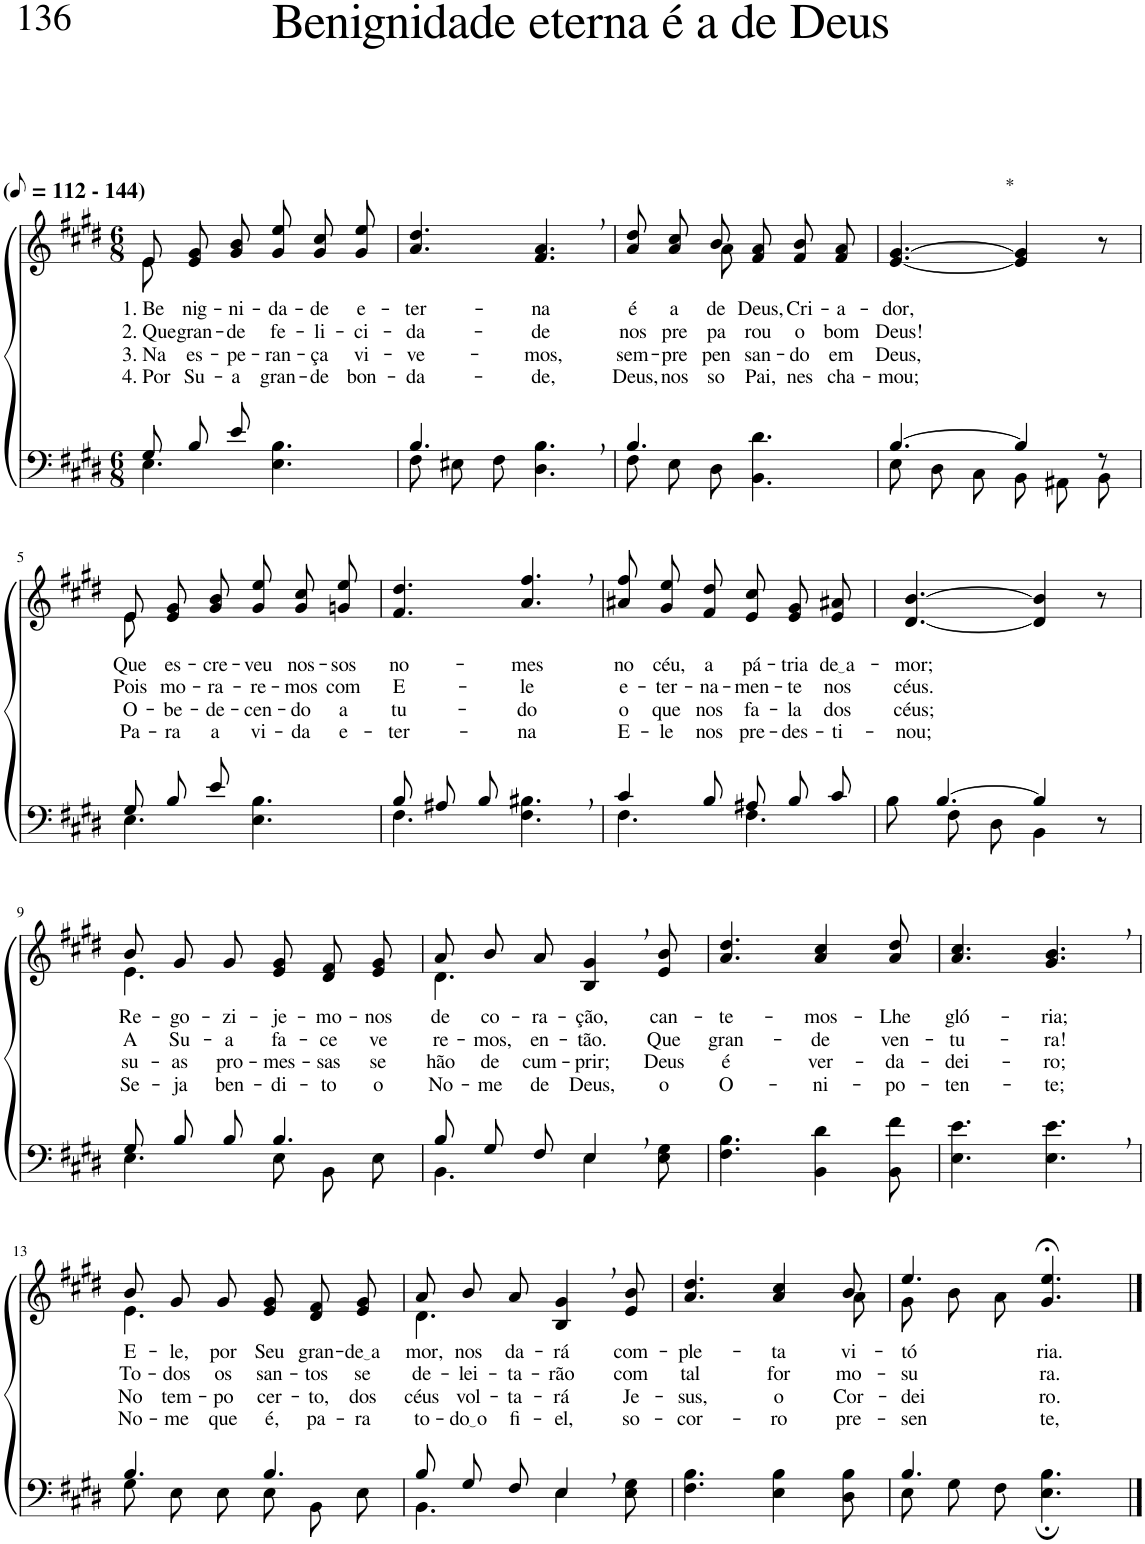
**kern	**kern	**text	**text	**text	**text
*part2	*part1	*part1	*part1	*part1	*part1
*staff2	*staff1	*staff1	*staff1	*staff1	*staff1
*I"Parte III e IV	*I"Parte I e II	*	*	*	*
*clefF4	*clefG2	*	*	*	*
*Trd1c2	*Trd1c2	*	*	*	*
*k[f#c#g#d#]	*k[f#c#g#d#]	*	*	*	*
*M6/8	*M6/8	*	*	*	*
*MM56	*MM56	*	*	*	*
=1	=1	=1	=1	=1	=1
*^	*^	*	*	*	*
!	!	!LO:TX:a:B:t=(	!	!	!	!	!
!	!	!LO:TX:a:B:t=- 144)	!	!	!	!	!
!	!	!	!	!LO:LY:b	!LO:LY:b	!LO:LY:b	!LO:LY:b
8G#/L	4.E\	8e/L	8e\	1. Be-	2. Que	3. Na	4. Por
!	!	!	!	!LO:LY:b	!LO:LY:b	!LO:LY:b	!LO:LY:b
8B/	.	8e/ 8g#/	2ryy	-nig-	gran-	es-	Su-
!	!	!	!	!LO:LY:b	!LO:LY:b	!LO:LY:b	!LO:LY:b
8e/J	.	8g#/ 8b/J	.	-ni-	-de	-pe-	-a
!	!	!	!	!LO:LY:b	!LO:LY:b	!LO:LY:b	!LO:LY:b
4.ryy	4.E\ 4.B\	8g#\ 8ee\L	.	-da-	fe-	-ran-	gran-
!	!	!	!	!LO:LY:b	!LO:LY:b	!LO:LY:b	!LO:LY:b
.	.	8g#\ 8cc#\	.	-de	-li-	-ça	-de
!	!	!	!	!LO:LY:b	!LO:LY:b	!LO:LY:b	!LO:LY:b
.	.	8g#\ 8ee\J	8ryy	e-	-ci-	vi-	bon-
=2	=2	=2	=2	=2	=2	=2	=2
!	!	!	!	!LO:LY:b	!LO:LY:b	!LO:LY:b	!LO:LY:b
*	*	*v	*v	*	*	*	*
4.B/	8F#\L	4.a/ 4.dd#/	-ter-	-da-	-ve-	-da-
.	8E#X\	.	.	.	.	.
.	8F#\J	.	.	.	.	.
!	!	!	!LO:LY:b	!LO:LY:b	!LO:LY:b	!LO:LY:b
4.ryy	4.D#\ 4.B\	4.f#/, 4.a/,	-na	-de	-mos,	-de,
=3	=3	=3	=3	=3	=3	=3
!	!	!	!LO:LY:b	!LO:LY:b	!LO:LY:b	!LO:LY:b
*	*	*^	*	*	*	*
4.B/	8F#\L	8a/ 8dd#/L	4ryy	é	nos	sem-	Deus,
!	!	!	!	!LO:LY:b	!LO:LY:b	!LO:LY:b	!LO:LY:b
.	8E\	8a/ 8cc#/	.	a	pre-	-pre	nos-
!	!	!	!	!LO:LY:b	!LO:LY:b	!LO:LY:b	!LO:LY:b
.	8D#\J	8b/J	8a\	de	-pa-	pen-	-so
!	!	!	!	!LO:LY:b	!LO:LY:b	!LO:LY:b	!LO:LY:b
4.ryy	4.BB\ 4.d#\	8f#/ 8a/L	4.ryy	Deus,	-rou	-san-	Pai,
!	!	!	!	!LO:LY:b	!LO:LY:b	!LO:LY:b	!LO:LY:b
.	.	8f#/ 8b/	.	Cri-	o	-do	nes
!	!	!	!	!LO:LY:b	!LO:LY:b	!LO:LY:b	!LO:LY:b
.	.	8f#/ 8a/J	.	-a-	bom	em	cha-
*	*	*v	*v	*	*	*	*
=4	=4	=4	=4	=4	=4	=4
!	!	!LO:TX:a:t=*	!	!	!	!
!	!	!	!LO:LY:b	!LO:LY:b	!LO:LY:b	!LO:LY:b
[4.B/	8E\L	[4.e/ [4.g#/	-dor,	Deus!	Deus,	-mou;
.	8D#\	.	.	.	.	.
.	8C#\J	.	.	.	.	.
4B/]	8BB\L	4e/] 4g#/]	.	.	.	.
.	8AA#X\	.	.	.	.	.
8r	8BB\J	8r	.	.	.	.
!!LO:LB:g=z
=5	=5	=5	=5	=5	=5	=5
!	!	!	!LO:LY:b	!LO:LY:b	!LO:LY:b	!LO:LY:b
*	*	*^	*	*	*	*
8G#/L	4.E\	8e/L	8e\	Que	Pois	O-	Pa-
!	!	!	!	!LO:LY:b	!LO:LY:b	!LO:LY:b	!LO:LY:b
8B/	.	8e/ 8g#/	2ryy	es-	mo-	-be-	-ra
!	!	!	!	!LO:LY:b	!LO:LY:b	!LO:LY:b	!LO:LY:b
8e/J	.	8g#/ 8b/J	.	-cre-	-ra-	-de-	a
!	!	!	!	!LO:LY:b	!LO:LY:b	!LO:LY:b	!LO:LY:b
4.E\ 4.B\	4.ryy	8g#\ 8ee\L	.	-veu	-re-	-cen-	vi-
!	!	!	!	!LO:LY:b	!LO:LY:b	!LO:LY:b	!LO:LY:b
.	.	8g#\ 8cc#\	.	nos-	-mos	-do	-da
!	!	!	!	!LO:LY:b	!LO:LY:b	!LO:LY:b	!LO:LY:b
.	.	8gn\ 8ee\J	8ryy	-sos	com	a	e-
=6	=6	=6	=6	=6	=6	=6	=6
!	!	!	!	!LO:LY:b	!LO:LY:b	!LO:LY:b	!LO:LY:b
*	*	*v	*v	*	*	*	*
8B/L	4.F#\	4.f#/ 4.dd#/	no-	E-	tu-	-ter-
8A#X/	.	.	.	.	.	.
8B/J	.	.	.	.	.	.
!	!	!	!LO:LY:b	!LO:LY:b	!LO:LY:b	!LO:LY:b
4.ryy	4.F#\ 4.B#X\	4.a/, 4.ff#/,	-mes	-le	-do	-na
=7	=7	=7	=7	=7	=7	=7
!	!	!	!LO:LY:b	!LO:LY:b	!LO:LY:b	!LO:LY:b
4c#/	4.F#\	8a#X\ 8ff#\L	no	e-	o	E-
!	!	!	!LO:LY:b	!LO:LY:b	!LO:LY:b	!LO:LY:b
.	.	8g#\ 8ee\	céu,	-ter-	que	-le
!	!	!	!LO:LY:b	!LO:LY:b	!LO:LY:b	!LO:LY:b
8B/	.	8f#\ 8dd#\J	a	-na-	nos	nos
!	!	!	!LO:LY:b	!LO:LY:b	!LO:LY:b	!LO:LY:b
8A#X/L	4.F#\	8e/ 8cc#/L	pá-	-men-	fa-	pre-
!	!	!	!LO:LY:b	!LO:LY:b	!LO:LY:b	!LO:LY:b
8B/	.	8e/ 8g#/	-tria	-te	-la	-des-
!	!	!	!LO:LY:b	!LO:LY:b	!LO:LY:b	!LO:LY:b
8c#/J	.	8e/ 8a#X/J	de a	nos	dos	-ti-
=8	=8	=8	=8	=8	=8	=8
!	!	!	!LO:LY:b	!LO:LY:b	!LO:LY:b	!LO:LY:b
[4.B/	8B\L	[4.d#/ [4.b/	-mor;	céus.	céus;	-nou;
.	8F#\J	.	.	.	.	.
.	8D#\	.	.	.	.	.
4B/]	4BB\	4d#/] 4b/]	.	.	.	.
8r	8ryy	8r	.	.	.	.
!!LO:LB:g=z
=9	=9	=9	=9	=9	=9	=9
*	*	*^	*	*	*	*
!	!	!	!	!LO:LY:b	!LO:LY:b	!LO:LY:b	!LO:LY:b
8G#/L	4.E\	8b/L	4.e\	Re-	A	su-	Se-
!	!	!	!	!LO:LY:b	!LO:LY:b	!LO:LY:b	!LO:LY:b
8B/	.	8g#/	.	-go-	Su-	-as	-ja
!	!	!	!	!LO:LY:b	!LO:LY:b	!LO:LY:b	!LO:LY:b
8B/J	.	8g#/J	.	-zi-	-a	pro-	ben-
!	!	!	!	!LO:LY:b	!LO:LY:b	!LO:LY:b	!LO:LY:b
4.B/	8E\L	8e/ 8g#/L	4.ryy	-je-	fa-	-mes-	-di-
!	!	!	!	!LO:LY:b	!LO:LY:b	!LO:LY:b	!LO:LY:b
.	8BB\	8d#/ 8f#/	.	-mo-	-ce	-sas	-to
!	!	!	!	!LO:LY:b	!LO:LY:b	!LO:LY:b	!LO:LY:b
.	8E\J	8e/ 8g#/J	.	-nos	ve-	se	o
=10	=10	=10	=10	=10	=10	=10	=10
!	!	!	!	!LO:LY:b	!LO:LY:b	!LO:LY:b	!LO:LY:b
8B/L	4.BB\	8a/L	4.d#\	de	-re-	hão	No-
!	!	!	!	!LO:LY:b	!LO:LY:b	!LO:LY:b	!LO:LY:b
8G#/	.	8b/	.	co-	-mos,	de	-me
!	!	!	!	!LO:LY:b	!LO:LY:b	!LO:LY:b	!LO:LY:b
8F#/J	.	8a/J	.	-ra-	en-	cum-	de
!	!	!	!	!LO:LY:b	!LO:LY:b	!LO:LY:b	!LO:LY:b
4E,/	4E\	4B/, 4g#/,	4.ryy	-ção,	-tão.	-prir;	Deus,
!	!	!	!	!LO:LY:b	!LO:LY:b	!LO:LY:b	!LO:LY:b
8ryy	8E\ 8G#\	8e/ 8b/	.	can-	Que	Deus	o
*	*	*v	*v	*	*	*	*
=11	=11	=11	=11	=11	=11	=11
!	!	!	!LO:LY:b	!LO:LY:b	!LO:LY:b	!LO:LY:b
*v	*v	*	*	*	*	*
4.F#\ 4.B\	4.a/ 4.dd#/	-te-	gran-	é	O-
!	!	!LO:LY:b	!LO:LY:b	!LO:LY:b	!LO:LY:b
4BB\ 4d#\	4a/ 4cc#/	-mos-	-de	ver-	-ni-
!	!	!LO:LY:b	!LO:LY:b	!LO:LY:b	!LO:LY:b
8BB\ 8f#\	8a/ 8dd#/	-Lhe	ven-	-da-	-po-
=12	=12	=12	=12	=12	=12
!	!	!LO:LY:b	!LO:LY:b	!LO:LY:b	!LO:LY:b
4.E\ 4.e\	4.a/ 4.cc#/	gló-	-tu-	-dei-	-ten-
!	!	!LO:LY:b	!LO:LY:b	!LO:LY:b	!LO:LY:b
4.E\, 4.e\,	4.g#/, 4.b/,	-ria;	-ra!	-ro;	-te;
!!LO:LB:g=z
=13	=13	=13	=13	=13	=13
*^	*^	*	*	*	*
!	!	!	!	!LO:LY:b	!LO:LY:b	!LO:LY:b	!LO:LY:b
4.B/	8G#\L	8b/L	4.e\	E-	To-	No	No-
!	!	!	!	!LO:LY:b	!LO:LY:b	!LO:LY:b	!LO:LY:b
.	8E\	8g#/	.	-le,	-dos	tem-	-me
!	!	!	!	!LO:LY:b	!LO:LY:b	!LO:LY:b	!LO:LY:b
.	8E\J	8g#/J	.	por	os	-po	que
!	!	!	!	!LO:LY:b	!LO:LY:b	!LO:LY:b	!LO:LY:b
4.B/	8E\L	8e/ 8g#/L	4.ryy	Seu	san-	cer-	é,
!	!	!	!	!LO:LY:b	!LO:LY:b	!LO:LY:b	!LO:LY:b
.	8BB\	8d#/ 8f#/	.	gran-	-tos	-to,	pa-
!	!	!	!	!LO:LY:b	!LO:LY:b	!LO:LY:b	!LO:LY:b
.	8E\J	8e/ 8g#/J	.	de a	se	dos	-ra
=14	=14	=14	=14	=14	=14	=14	=14
!	!	!	!	!LO:LY:b	!LO:LY:b	!LO:LY:b	!LO:LY:b
8B/L	4.BB\	8a/L	4.d#\	mor,	de-	céus	to-
!	!	!	!	!LO:LY:b	!LO:LY:b	!LO:LY:b	!LO:LY:b
8G#/	.	8b/	.	nos	-lei-	vol-	do o
!	!	!	!	!LO:LY:b	!LO:LY:b	!LO:LY:b	!LO:LY:b
8F#/J	.	8a/J	.	da-	-ta-	-ta-	fi-
!	!	!	!	!LO:LY:b	!LO:LY:b	!LO:LY:b	!LO:LY:b
4E,/	4E\	4B/, 4g#/,	4.ryy	-rá	-rão	-rá	-el,
!	!	!	!	!LO:LY:b	!LO:LY:b	!LO:LY:b	!LO:LY:b
8ryy	8E\ 8G#\	8e/ 8b/	.	com-	com	Je-	so-
=15	=15	=15	=15	=15	=15	=15	=15
!	!	!	!	!LO:LY:b	!LO:LY:b	!LO:LY:b	!LO:LY:b
*v	*v	*	*	*	*	*	*
4.F#\ 4.B\	4.a/ 4.dd#/	8ryy	-ple-	tal	-sus,	-cor-
!	!	!	!LO:LY:b	!LO:LY:b	!LO:LY:b	!LO:LY:b
*	*v	*v	*	*	*	*
4E\ 4B\	4a/ 4cc#/	-ta	for-	o	-ro
*	*^	*	*	*	*
!	!	!	!LO:LY:b	!LO:LY:b	!LO:LY:b	!LO:LY:b
8D#\ 8B\	8b/	8a\	vi-	-mo-	Cor-	pre-
=16	=16	=16	=16	=16	=16	=16
*^	*	*	*	*	*	*
!	!	!	!	!LO:LY:b	!LO:LY:b	!LO:LY:b	!LO:LY:b
4.B/	8E\L	4.ee/	8g#\L	-tó-	-su-	-dei-	-sen-
.	8G#\	.	8b\	.	.	.	.
.	8F#\J	.	8a\J	.	.	.	.
!	!	!	!	!LO:LY:b	!LO:LY:b	!LO:LY:b	!LO:LY:b
4.ryy	4.E\; 4.B\;	4.g#/;< 4.ee/;<	4.ryy	-ria.	-ra.	-ro.	-te,
*v	*v	*	*	*	*	*	*
*	*v	*v	*	*	*	*
==	==	==	==	==	==
*-	*-	*-	*-	*-	*-
